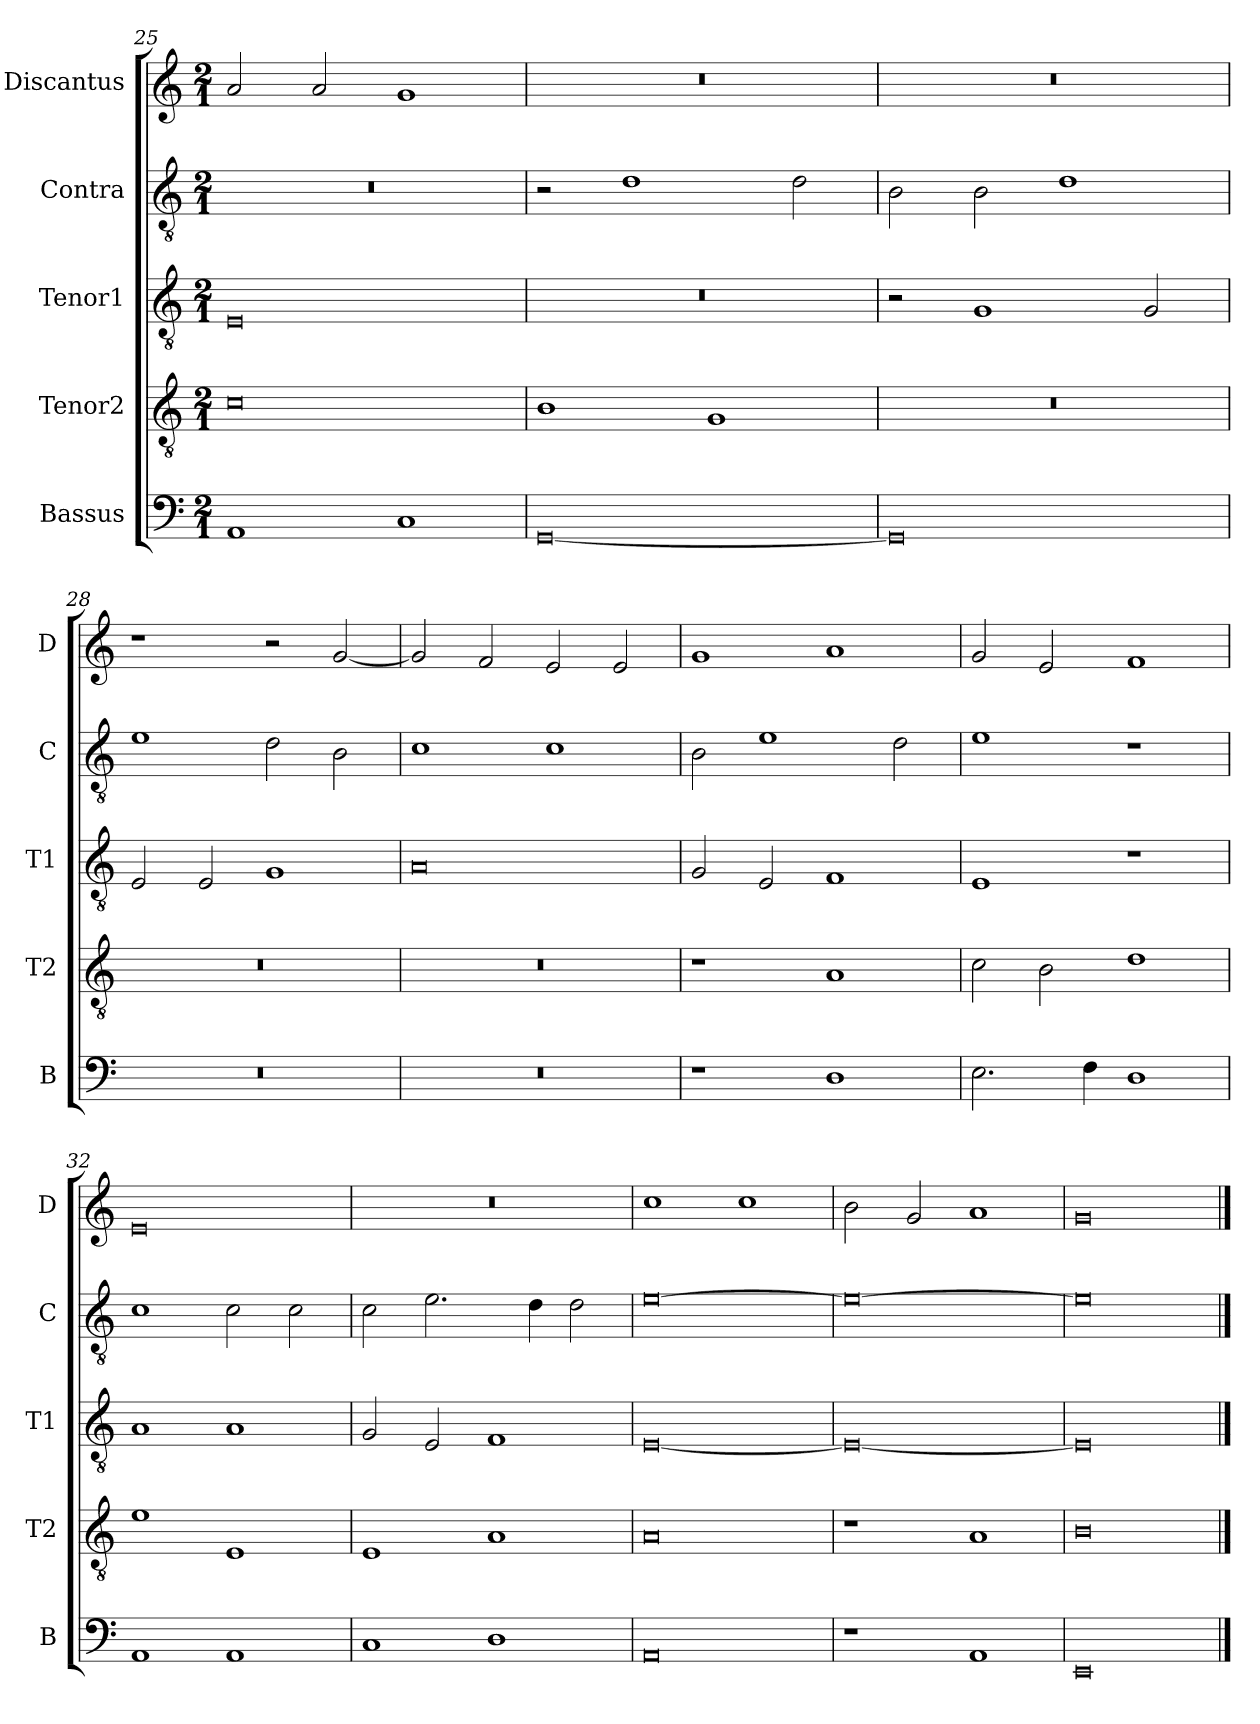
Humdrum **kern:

**kern	**kern	**kern	**kern	**kern
*part5	*part4	*part3	*part2	*part1
*staff5	*staff4	*staff3	*staff2	*staff1
*I"Bassus	*I"Tenor2	*I"Tenor1	*I"Contra	*I"Discantus
*I'B	*I'T2	*I'T1	*I'C	*I'D
*clefF4	*clefGv2	*clefGv2	*clefGv2	*clefG2
*k[]	*k[]	*k[]	*k[]	*k[]
*M2/1	*M2/1	*M2/1	*M2/1	*M2/1
=25	=25	=25	=25	=25
1AA	0c	0E	0r	2a/
.	.	.	.	2a/
1C	.	.	.	1g
=26	=26	=26	=26	=26
[0GG	1B	0r	2r	0r
.	.	.	1d	.
.	1G	.	.	.
.	.	.	2d\	.
=27	=27	=27	=27	=27
0GG]	0r	2r	2B\	0r
.	.	1G	2B\	.
.	.	.	1d	.
.	.	2G/	.	.
=28	=28	=28	=28	=28
0r	0r	2E/	1e	1r
.	.	2E/	.	.
.	.	1G	2d\	2r
.	.	.	2B\	[2g/
=29	=29	=29	=29	=29
0r	0r	0A	1c	2g/]
.	.	.	.	2f/
.	.	.	1c	2e/
.	.	.	.	2e/
=30	=30	=30	=30	=30
1r	1r	2G/	2B\	1g
.	.	2E/	1e	.
1D	1A	1F	.	1a
.	.	.	2d\	.
=31	=31	=31	=31	=31
2.E\	2c\	1E	1e	2g/
.	2B\	.	.	2e/
4F\	.	.	.	.
1D	1d	1r	1r	1f
=32	=32	=32	=32	=32
1AA	1e	1A	1c	0e
1AA	1E	1A	2c\	.
.	.	.	2c\	.
=33	=33	=33	=33	=33
1C	1E	2G/	2c\	0r
.	.	2E/	2.e\	.
1D	1A	1F	.	.
.	.	.	4d\	.
.	.	.	2d\	.
=34	=34	=34	=34	=34
0AA	0A	[0E	[0e	1cc
.	.	.	.	1cc
=35	=35	=35	=35	=35
1r	1r	0E_	0e_	2b\
.	.	.	.	2g/
1AA	1A	.	.	1a
=36	=36	=36	=36	=36
0EE	0B	0E]	0e]	0g
==	==	==	==	==
*-	*-	*-	*-	*-
